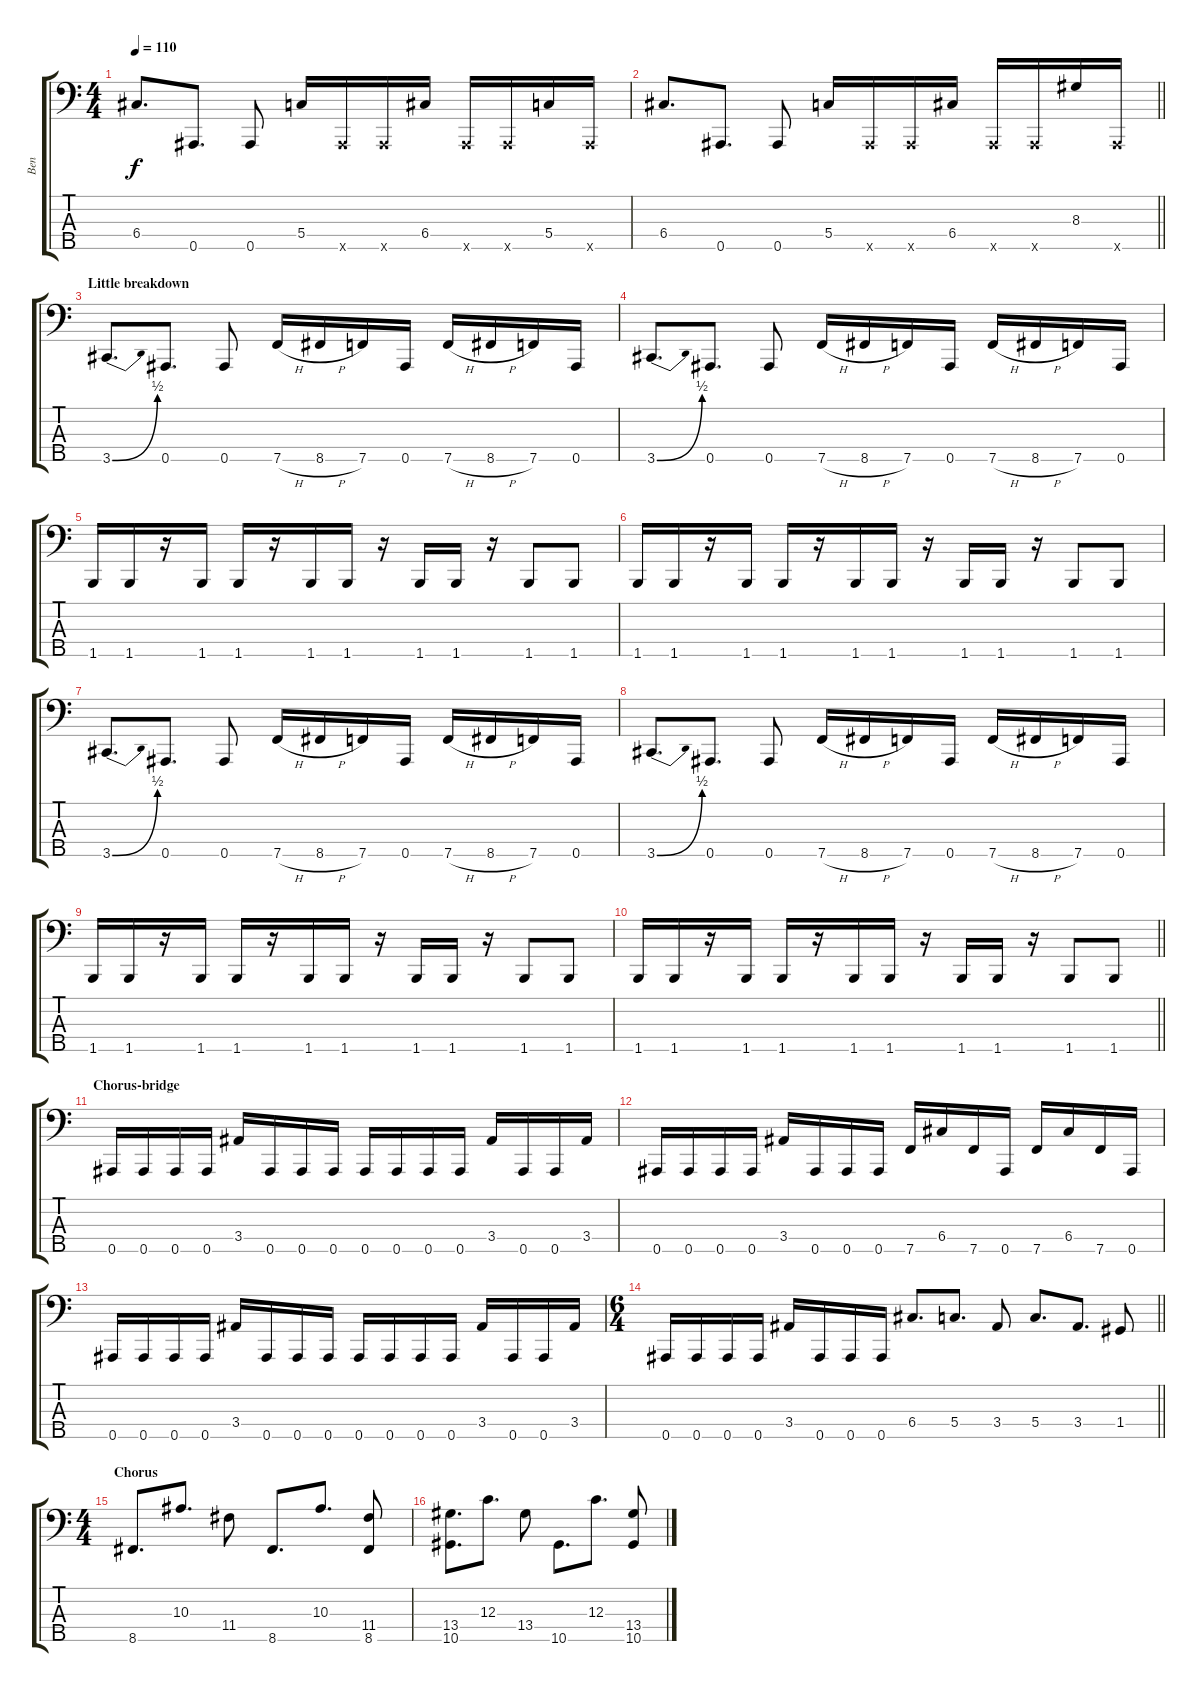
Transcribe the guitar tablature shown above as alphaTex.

\track ("Ben" "Ben") {instrument slapbass1}
\staff {score tabs}
\tuning (A2 F2 C2 G1 Bb0) {hide}
\ts (4 4)
\tempo 110
\clef f4
\ks c
6.4.8{d dy f} 0.5.8{d} 0.5.8 5.4.16 0.5{x}.16 0.5{x}.16 6.4.16 0.5{x}.16 0.5{x}.16 5.4.16 0.5{x}.16 |
\barLineRight lightlight
6.4.8{d} 0.5.8{d} 0.5.8 5.4.16 0.5{x}.16 0.5{x}.16 6.4.16 0.5{x}.16 0.5{x}.16 8.3.16 0.5{x}.16 |
\section ("" "Little breakdown")
3.5{be (bend 0 0 60 2)}.8{d} 0.5.8{d} 0.5.8 7.5{h}.16 8.5{h}.16 7.5.16 0.5.16 7.5{h}.16 8.5{h}.16 7.5.16 0.5.16 |
3.5{be (bend 0 0 60 2)}.8{d} 0.5.8{d} 0.5.8 7.5{h}.16 8.5{h}.16 7.5.16 0.5.16 7.5{h}.16 8.5{h}.16 7.5.16 0.5.16 |
1.5.16 1.5.16 r.16 1.5.16 1.5.16 r.16 1.5.16 1.5.16 r.16 1.5.16 1.5.16 r.16 1.5.8 1.5.8 |
1.5.16 1.5.16 r.16 1.5.16 1.5.16 r.16 1.5.16 1.5.16 r.16 1.5.16 1.5.16 r.16 1.5.8 1.5.8 |
3.5{be (bend 0 0 60 2)}.8{d} 0.5.8{d} 0.5.8 7.5{h}.16 8.5{h}.16 7.5.16 0.5.16 7.5{h}.16 8.5{h}.16 7.5.16 0.5.16 |
3.5{be (bend 0 0 60 2)}.8{d} 0.5.8{d} 0.5.8 7.5{h}.16 8.5{h}.16 7.5.16 0.5.16 7.5{h}.16 8.5{h}.16 7.5.16 0.5.16 |
1.5.16 1.5.16 r.16 1.5.16 1.5.16 r.16 1.5.16 1.5.16 r.16 1.5.16 1.5.16 r.16 1.5.8 1.5.8 |
\barLineRight lightlight
1.5.16 1.5.16 r.16 1.5.16 1.5.16 r.16 1.5.16 1.5.16 r.16 1.5.16 1.5.16 r.16 1.5.8 1.5.8 |
\section ("" "Chorus-bridge")
0.5.16 0.5.16 0.5.16 0.5.16 3.4.16 0.5.16 0.5.16 0.5.16 0.5.16 0.5.16 0.5.16 0.5.16 3.4.16 0.5.16 0.5.16 3.4.16 |
0.5.16 0.5.16 0.5.16 0.5.16 3.4.16 0.5.16 0.5.16 0.5.16 7.5.16 6.4.16 7.5.16 0.5.16 7.5.16 6.4.16 7.5.16 0.5.16 |
0.5.16 0.5.16 0.5.16 0.5.16 3.4.16 0.5.16 0.5.16 0.5.16 0.5.16 0.5.16 0.5.16 0.5.16 3.4.16 0.5.16 0.5.16 3.4.16 |
\ts (6 4)
\barLineRight lightlight
0.5.16 0.5.16 0.5.16 0.5.16 3.4.16 0.5.16 0.5.16 0.5.16 6.4.8{d} 5.4.8{d} 3.4.8 5.4.8{d} 3.4.8{d} 1.4.8 |
\ts (4 4)
\section ("" "Chorus")
8.5.8{d} 10.3.8{d} 11.4.8 8.5.8{d} 10.3.8{d} (11.4 8.5).8 |
(13.4 10.5).8{d} 12.3.8{d} 13.4.8 10.5.8{d} 12.3.8{d} (13.4 10.5).8
